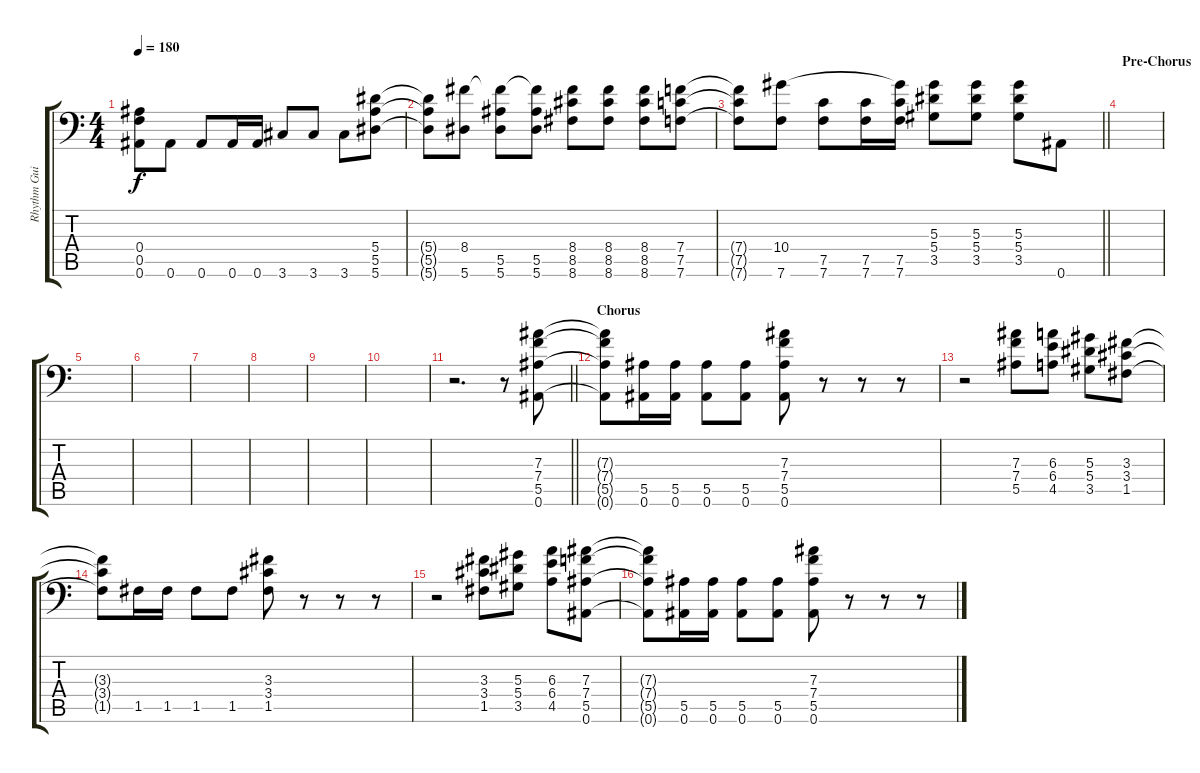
\track ("Rhythm Guitar 1" "Rhythm Gui") {instrument distortionguitar}
\staff {score tabs}
\tuning (C4 G3 Eb3 Bb2 F2 Bb1) {hide}
\ts (4 4)
\tempo 180
\clef f4
\ks c
(0.4{t} 0.5{t} 0.6{t}).8{dy f} 0.6.8 0.6.8 0.6.16 0.6.16 3.6.8 3.6.8 3.6.8 (5.4 5.5 5.6).8 |
(5.4{t} 5.5{t} 5.6{t}).8 (8.4 5.6).8 (8.4{t} 5.5 5.6).8 (8.4{t} 5.5 5.6).8 (8.4 8.5 8.6).8 (8.4 8.5 8.6).8 (8.4 8.5 8.6).8 (7.4 7.5 7.6).8 |
\barLineRight lightlight
(7.4{t} 7.5{t} 7.6{t}).8 (10.4 7.6).8 (7.5 7.6).8 (7.5 7.6).16 (10.4{t} 7.5 7.6).16 (5.3 5.4 3.5).8 (5.3 5.4 3.5).8 (5.3 5.4 3.5).8 0.6.8 |
\section ("" "Pre-Chorus")
|
|
|
|
|
|
|
\barLineRight lightlight
r.2{d} r.8 (7.3 7.4 5.5 0.6).8 |
\section ("" "Chorus")
(7.3{t} 7.4{t} 5.5{t} 0.6{t}).8 (5.5 0.6).16 (5.5 0.6).16 (5.5 0.6).8 (5.5 0.6).8 (7.3 7.4 5.5 0.6).8 r.8 r.8 r.8 |
r.2 (7.3 7.4 5.5).8 (6.3 6.4 4.5).8 (5.3 5.4 3.5).8 (3.3 3.4 1.5).8 |
(3.3{t} 3.4{t} 1.5{t}).8 1.5.16 1.5.16 1.5.8 1.5.8 (3.3 3.4 1.5).8 r.8 r.8 r.8 |
r.2 (3.3 3.4 1.5).8 (5.3 5.4 3.5).8 (6.3 6.4 4.5).8 (7.3 7.4 5.5 0.6).8 |
(7.3{t} 7.4{t} 5.5{t} 0.6{t}).8 (5.5 0.6).16 (5.5 0.6).16 (5.5 0.6).8 (5.5 0.6).8 (7.3 7.4 5.5 0.6).8 r.8 r.8 r.8
